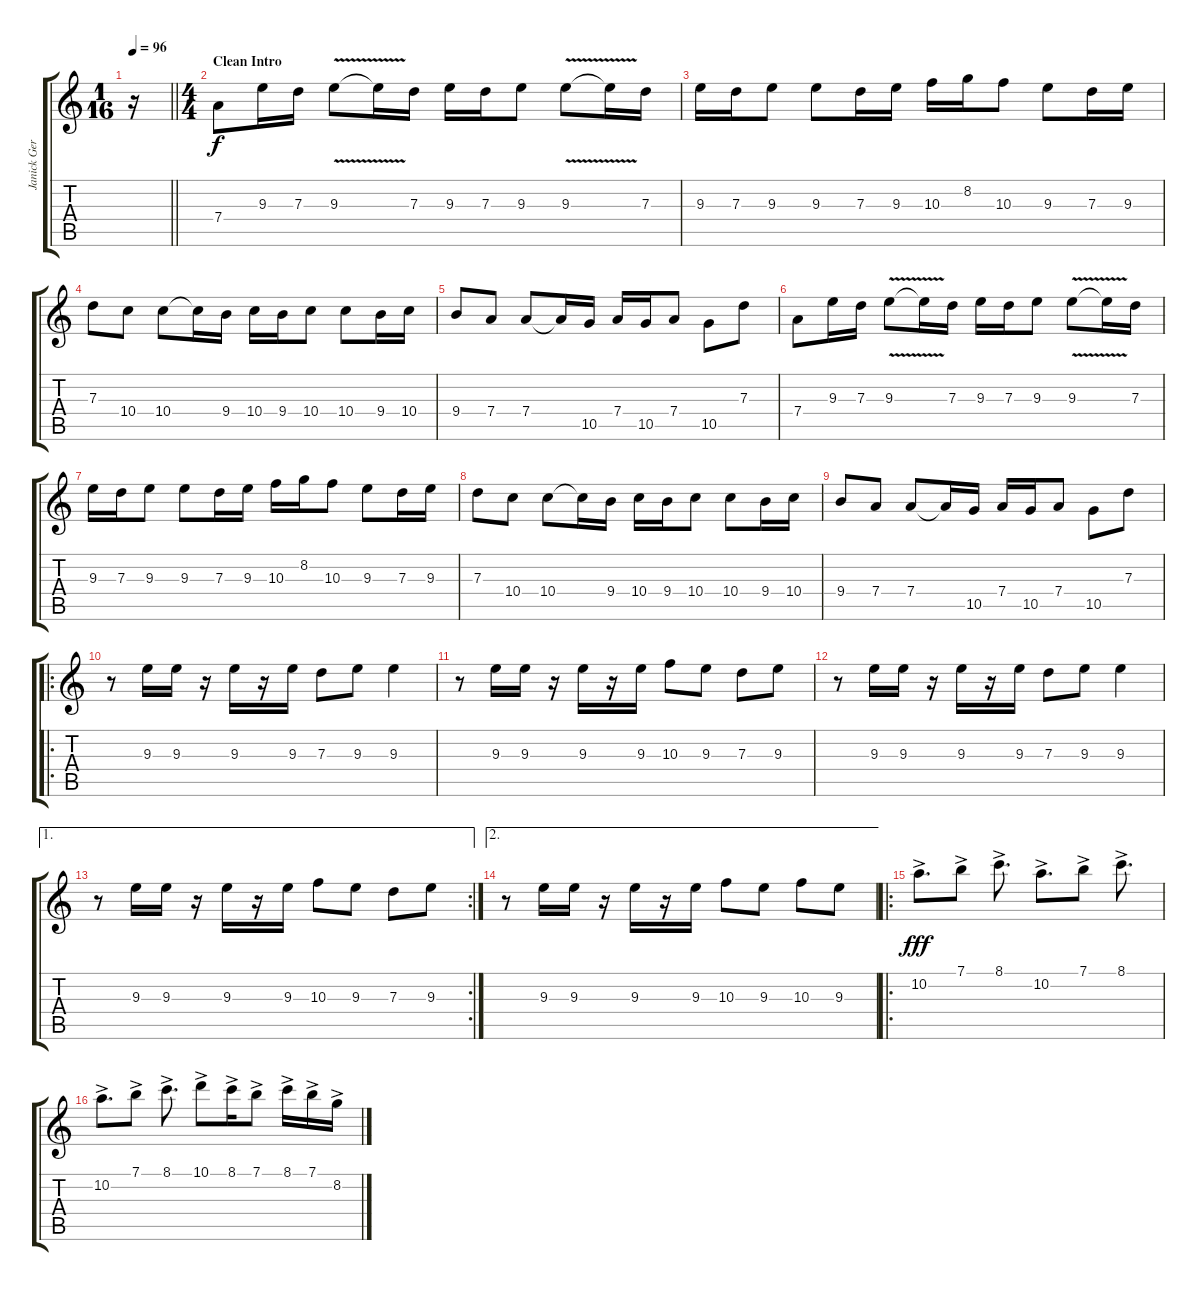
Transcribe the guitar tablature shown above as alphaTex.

\track ("Janick Gers" "Janick Ger") {instrument distortionguitar}
\staff {score tabs}
\tuning (E4 B3 G3 D3 A2 E2) {hide}
\ts (1 16)
\tempo 96
\clef g2
\barLineRight lightlight
\ks c
r.16{dy f instrument distortionguitar} |
\ts (4 4)
\section ("" "Clean Intro")
7.4.8{instrument electricguitarclean} 9.3.16 7.3.16 9.3{v}.8 9.3{t}.16 7.3.16 9.3.16 7.3.16 9.3.8 9.3{v}.8 9.3{t}.16 7.3.16 |
9.3.16 7.3.16 9.3.8 9.3.8 7.3.16 9.3.16 10.3.16 8.2.16 10.3.8 9.3.8 7.3.16 9.3.16 |
7.3.8 10.4.8 10.4.8 10.4{t}.16 9.4.16 10.4.16 9.4.16 10.4.8 10.4.8 9.4.16 10.4.16 |
9.4.8 7.4.8 7.4.8 7.4{t}.16 10.5.16 7.4.16 10.5.16 7.4.8 10.5.8 7.3.8 |
7.4.8 9.3.16 7.3.16 9.3{v}.8 9.3{t}.16 7.3.16 9.3.16 7.3.16 9.3.8 9.3{v}.8 9.3{t}.16 7.3.16 |
9.3.16 7.3.16 9.3.8 9.3.8 7.3.16 9.3.16 10.3.16 8.2.16 10.3.8 9.3.8 7.3.16 9.3.16 |
7.3.8 10.4.8 10.4.8 10.4{t}.16 9.4.16 10.4.16 9.4.16 10.4.8 10.4.8 9.4.16 10.4.16 |
9.4.8 7.4.8 7.4.8 7.4{t}.16 10.5.16 7.4.16 10.5.16 7.4.8 10.5.8 7.3.8 |
\ro
r.8 9.3.16 9.3.16 r.16 9.3.16 r.16 9.3.16 7.3.8 9.3.8 9.3.4 |
r.8 9.3.16 9.3.16 r.16 9.3.16 r.16 9.3.16 10.3.8 9.3.8 7.3.8 9.3.8 |
r.8 9.3.16 9.3.16 r.16 9.3.16 r.16 9.3.16 7.3.8 9.3.8 9.3.4 |
\ae 1
\rc 2
r.8 9.3.16 9.3.16 r.16 9.3.16 r.16 9.3.16 10.3.8 9.3.8 7.3.8 9.3.8 |
\ae 2
r.8 9.3.16 9.3.16 r.16 9.3.16 r.16 9.3.16 10.3.8 9.3.8 10.3.8 9.3.8 |
\ro
10.2{ac}.8{d dy fff instrument electricguitarclean} 7.1{ac}.8 8.1{ac}.8{d} 10.2{ac}.8{d} 7.1{ac}.8 8.1{ac}.8{d} |
10.2{ac}.8{d} 7.1{ac}.8 8.1{ac}.8{d} 10.1{ac}.8 8.1{ac}.16 7.1{ac}.8 8.1{ac}.16 7.1{ac}.16 8.2{ac}.16
